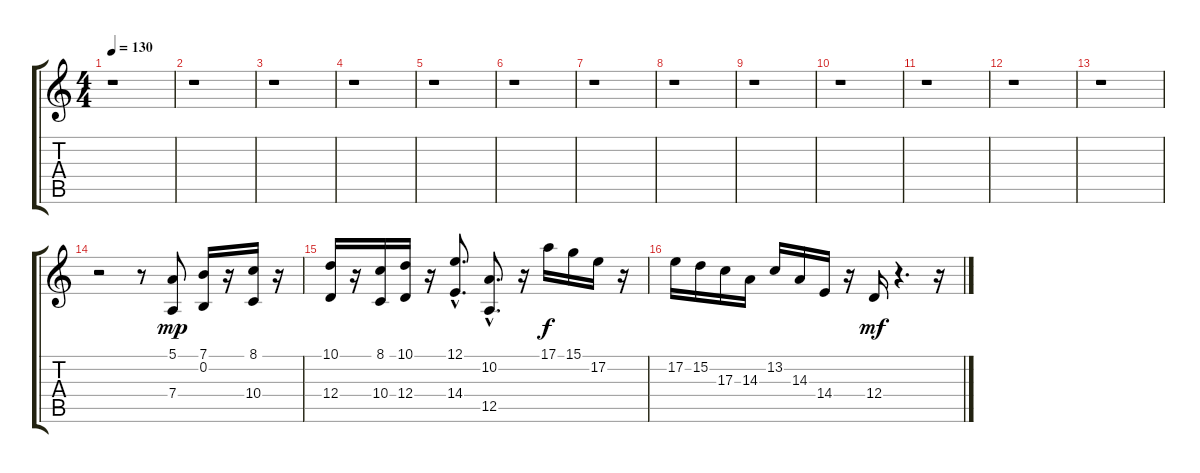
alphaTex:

\track "" {instrument brasssection}
\staff {score tabs}
\tuning (E4 B3 G3 D3 A2 E2) {hide}
\ts (4 4)
\tempo 130
\clef g2
\ks c
r.1{dy f} |
r.1 |
r.1 |
r.1 |
r.1 |
r.1 |
r.1 |
r.1 |
r.1 |
r.1 |
r.1 |
r.1 |
r.1 |
r.2 r.8 (5.1 7.4).8{dy mp} (7.1 0.2).16 r.16 (8.1 10.4).16 r.16 |
(10.1 12.4).16 r.16 (8.1 10.4).16 (10.1 12.4).16 r.16 (12.1{hac} 14.4{hac}).8{d} (10.2{hac} 12.5{hac}).8{d} r.16 17.1.16{dy f} 15.1.16 17.2.16 r.16 |
17.2.16 15.2.16 17.3.16 14.3.16 13.2.16 14.3.16 14.4.16 r.16 12.4.16{dy mf} r.4{d} r.16
